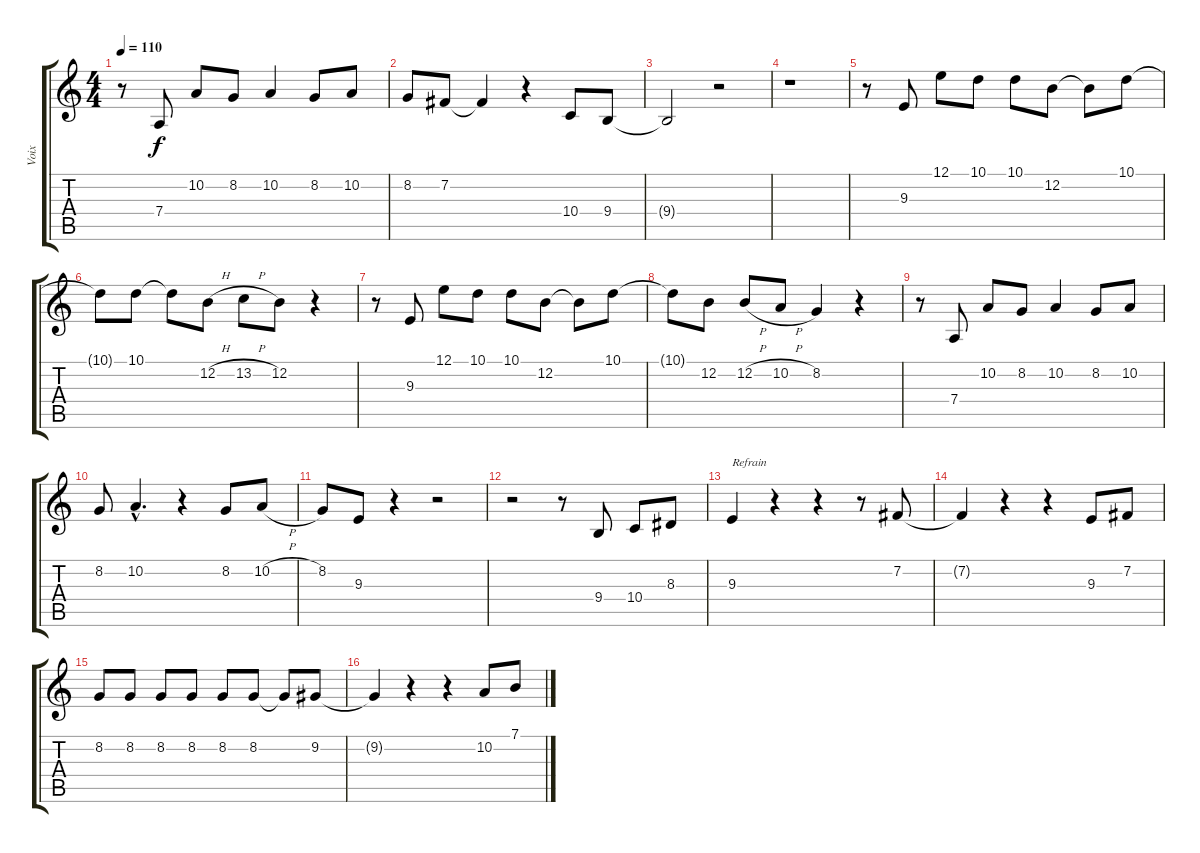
\track ("Voix" "Voix") {instrument accordion}
\staff {score tabs}
\tuning (E4 B3 G3 D3 A2 E2) {hide}
\ts (4 4)
\tempo 110
\clef g2
\ks c
r.8{dy f} 7.4.8 10.2.8 8.2.8 10.2.4 8.2.8 10.2.8 |
8.2.8 7.2.8 7.2{t}.4 r.4 10.4.8 9.4.8 |
9.4{t}.2 r.2 |
r.1 |
r.8 9.3.8 12.1.8 10.1.8 10.1.8 12.2.8 12.2{t}.8 10.1.8 |
10.1{t}.8 10.1.8 10.1{t}.8 12.2{h}.8 13.2{h}.8 12.2.8 r.4 |
r.8 9.3.8 12.1.8 10.1.8 10.1.8 12.2.8 12.2{t}.8 10.1.8 |
10.1{t}.8 12.2.8 12.2{h}.8 10.2{h}.8 8.2.4 r.4 |
r.8 7.4.8 10.2.8 8.2.8 10.2.4 8.2.8 10.2.8 |
8.2.8 10.2{hac}.4{d} r.4 8.2.8 10.2{h}.8 |
8.2.8 9.3.8 r.4 r.2 |
r.2 r.8 9.4.8 10.4.8 8.3.8 |
9.3.4{txt "Refrain"} r.4 r.4 r.8 7.2.8 |
7.2{t}.4 r.4 r.4 9.3.8 7.2.8 |
8.2.8 8.2.8 8.2.8 8.2.8 8.2.8 8.2.8 8.2{t}.8 9.2.8 |
9.2{t}.4 r.4 r.4 10.2.8 7.1.8
